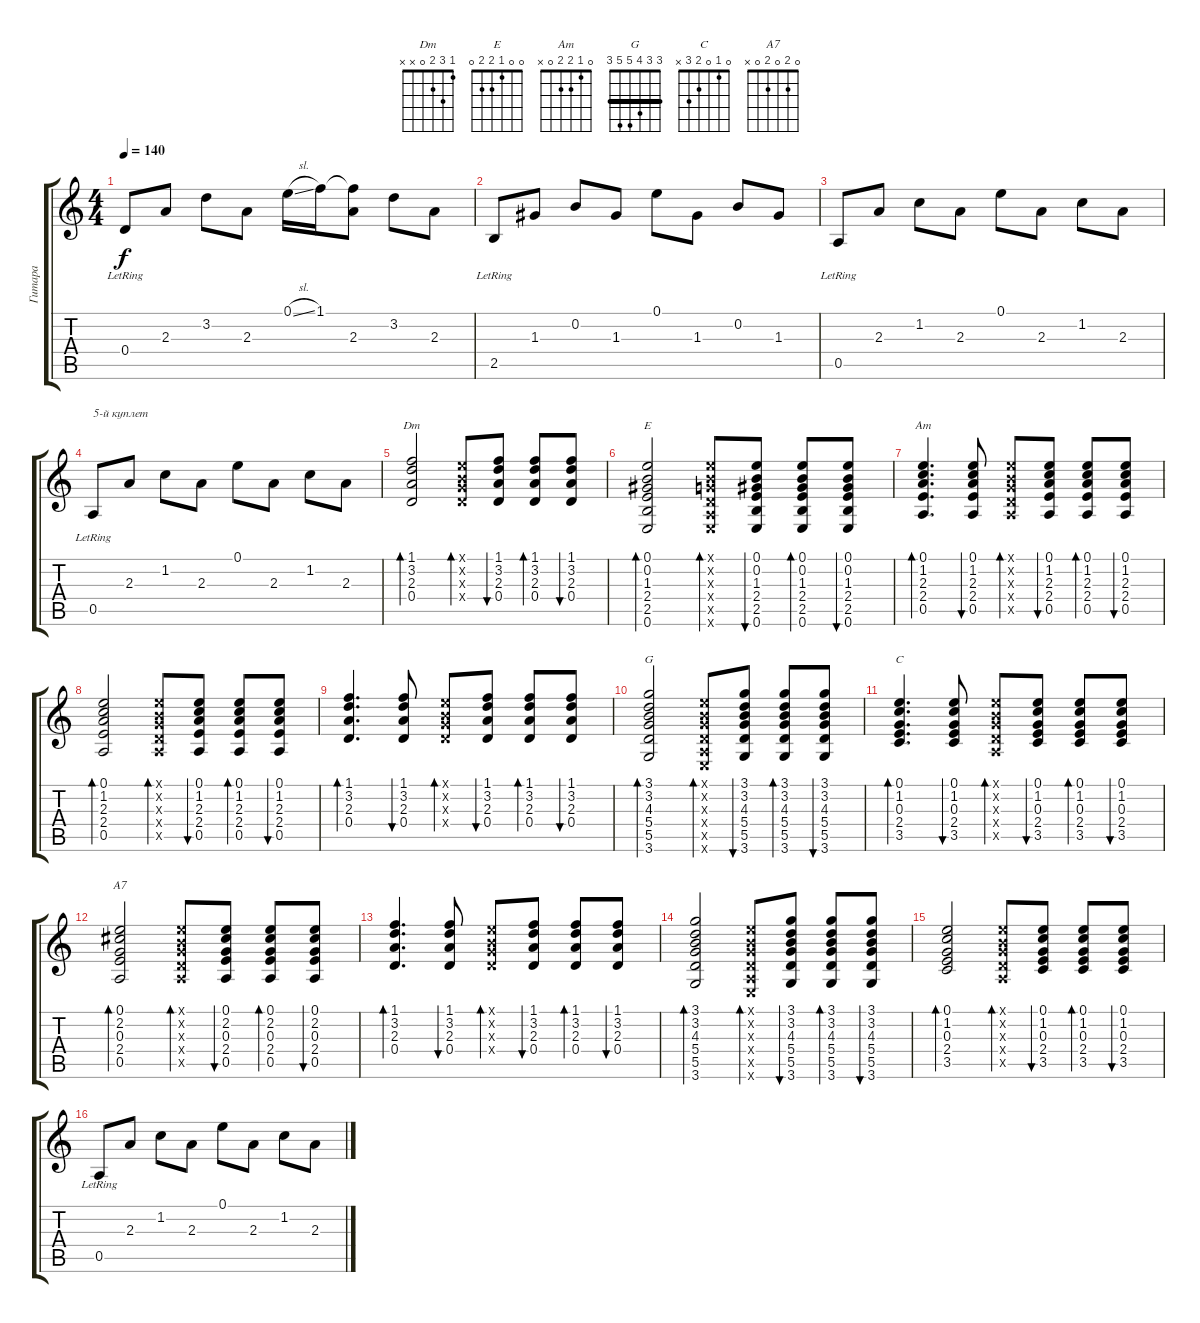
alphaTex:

\track ("Гитара" "Гитара") {instrument acousticguitarsteel}
\staff {score tabs}
\tuning (E4 B3 G3 D3 A2 E2) {hide}
\chord ("Dm" 1 3 2 0 x x)
\chord ("E" 0 0 1 2 2 0)
\chord ("Am" 0 1 2 2 0 x)
\chord ("G" 3 3 4 5 5 3) {barre 3}
\chord ("C" 0 1 0 2 3 x)
\chord ("A7" 0 2 0 2 0 x)
\ts (4 4)
\tempo 140
\clef g2
\ks c
0.4{lr}.8{dy f} 2.3.8 3.2.8 2.3.8 0.1{sl}.16 1.1.16 (1.1{t} 2.3).8 3.2.8 2.3.8 |
2.5{lr}.8 1.3.8 0.2.8 1.3.8 0.1.8 1.3.8 0.2.8 1.3.8 |
0.5{lr}.8 2.3.8 1.2.8 2.3.8 0.1.8 2.3.8 1.2.8 2.3.8 |
0.5{lr}.8{txt "5-й куплет"} 2.3.8 1.2.8 2.3.8 0.1.8 2.3.8 1.2.8 2.3.8 |
(1.1 3.2 2.3 0.4).2{bd 60 ch "Dm"} (0.1{x} 0.2{x} 0.3{x} 0.4{x}).8{bd 60} (1.1 3.2 2.3 0.4).8{bu 60} (1.1 3.2 2.3 0.4).8{bd 60} (1.1 3.2 2.3 0.4).8{bu 60} |
(0.1 0.2 1.3 2.4 2.5 0.6).2{bd 60 ch "E"} (0.1{x} 0.2{x} 0.3{x} 0.4{x} 0.5{x} 0.6{x}).8{bd 60} (0.1 0.2 1.3 2.4 2.5 0.6).8{bu 60} (0.1 0.2 1.3 2.4 2.5 0.6).8{bd 60} (0.1 0.2 1.3 2.4 2.5 0.6).8{bu 60} |
(0.1 1.2 2.3 2.4 0.5).4{d bd 60 ch "Am"} (0.1 1.2 2.3 2.4 0.5).8{bu 60} (0.1{x} 0.2{x} 0.3{x} 0.4{x} 0.5{x}).8{bd 60} (0.1 1.2 2.3 2.4 0.5).8{bu 60} (0.1 1.2 2.3 2.4 0.5).8{bd 60} (0.1 1.2 2.3 2.4 0.5).8{bu 60} |
(0.1 1.2 2.3 2.4 0.5).2{bd 60} (0.1{x} 0.2{x} 0.3{x} 0.4{x} 0.5{x}).8{bd 60} (0.1 1.2 2.3 2.4 0.5).8{bu 60} (0.1 1.2 2.3 2.4 0.5).8{bd 60} (0.1 1.2 2.3 2.4 0.5).8{bu 60} |
(1.1 3.2 2.3 0.4).4{d bd 60} (1.1 3.2 2.3 0.4).8{bu 60} (0.1{x} 0.2{x} 0.3{x} 0.4{x}).8{bd 60} (1.1 3.2 2.3 0.4).8{bu 60} (1.1 3.2 2.3 0.4).8{bd 60} (1.1 3.2 2.3 0.4).8{bu 60} |
(3.1 3.2 4.3 5.4 5.5 3.6).2{bd 60 ch "G"} (0.1{x} 0.2{x} 0.3{x} 0.4{x} 0.5{x} 0.6{x}).8{bd 60} (3.1 3.2 4.3 5.4 5.5 3.6).8{bu 60} (3.1 3.2 4.3 5.4 5.5 3.6).8{bd 60} (3.1 3.2 4.3 5.4 5.5 3.6).8{bu 60} |
(0.1 1.2 0.3 2.4 3.5).4{d bd 60 ch "C"} (0.1 1.2 0.3 2.4 3.5).8{bu 60} (0.1{x} 0.2{x} 0.3{x} 0.4{x} 0.5{x}).8{bd 60} (0.1 1.2 0.3 2.4 3.5).8{bu 60} (0.1 1.2 0.3 2.4 3.5).8{bd 60} (0.1 1.2 0.3 2.4 3.5).8{bu 60} |
(0.1 2.2 0.3 2.4 0.5).2{bd 60 ch "A7"} (0.1{x} 0.2{x} 0.3{x} 0.4{x} 0.5{x}).8{bd 60} (0.1 2.2 0.3 2.4 0.5).8{bu 60} (0.1 2.2 0.3 2.4 0.5).8{bd 60} (0.1 2.2 0.3 2.4 0.5).8{bu 60} |
(1.1 3.2 2.3 0.4).4{d bd 60} (1.1 3.2 2.3 0.4).8{bu 60} (0.1{x} 0.2{x} 0.3{x} 0.4{x}).8{bd 60} (1.1 3.2 2.3 0.4).8{bu 60} (1.1 3.2 2.3 0.4).8{bd 60} (1.1 3.2 2.3 0.4).8{bu 60} |
(3.1 3.2 4.3 5.4 5.5 3.6).2{bd 60} (0.1{x} 0.2{x} 0.3{x} 0.4{x} 0.5{x} 0.6{x}).8{bd 60} (3.1 3.2 4.3 5.4 5.5 3.6).8{bu 60} (3.1 3.2 4.3 5.4 5.5 3.6).8{bd 60} (3.1 3.2 4.3 5.4 5.5 3.6).8{bu 60} |
(0.1 1.2 0.3 2.4 3.5).2{bd 60} (0.1{x} 0.2{x} 0.3{x} 0.4{x} 0.5{x}).8{bd 60} (0.1 1.2 0.3 2.4 3.5).8{bu 60} (0.1 1.2 0.3 2.4 3.5).8{bd 60} (0.1 1.2 0.3 2.4 3.5).8{bu 60} |
0.5{lr}.8 2.3.8 1.2.8 2.3.8 0.1.8 2.3.8 1.2.8 2.3.8
